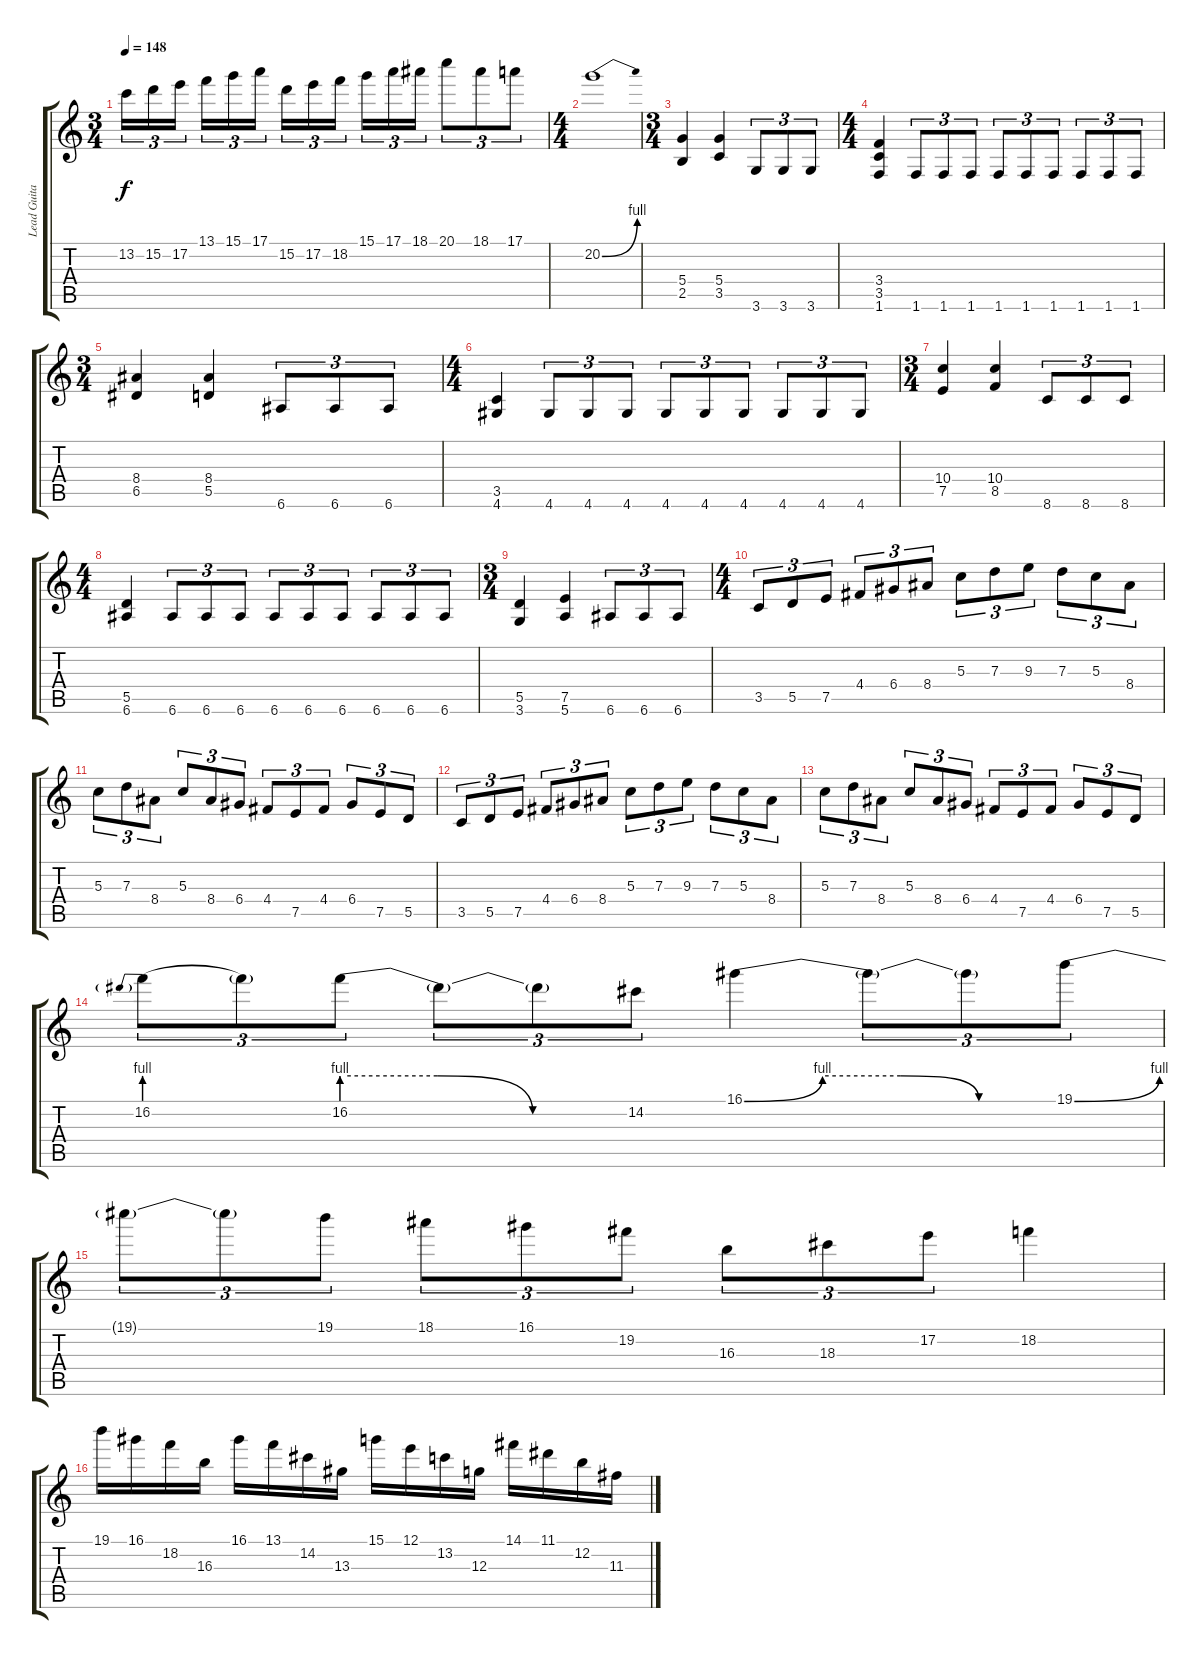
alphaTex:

\track ("Lead Guitar" "Lead Guita") {instrument distortionguitar}
\staff {score tabs}
\tuning (E4 B3 G3 D3 A2 E2) {hide}
\ts (3 4)
\tempo 148
\clef g2
\ks c
13.2.16{tu (3 2) dy f} 15.2.16{tu (3 2)} 17.2.16{tu (3 2)} 13.1.16{tu (3 2)} 15.1.16{tu (3 2)} 17.1.16{tu (3 2)} 15.2.16{tu (3 2)} 17.2.16{tu (3 2)} 18.2.16{tu (3 2)} 15.1.16{tu (3 2)} 17.1.16{tu (3 2)} 18.1.16{tu (3 2)} 20.1.8{tu (3 2)} 18.1.8{tu (3 2)} 17.1.8{tu (3 2)} |
\ts (4 4)
20.2{be (bend 0 0 60 4)}.1 |
\ts (3 4)
(5.4 2.5).4 (5.4 3.5).4 3.6.8{tu (3 2)} 3.6.8{tu (3 2)} 3.6.8{tu (3 2)} |
\ts (4 4)
(3.4 3.5 1.6).4 1.6.8{tu (3 2)} 1.6.8{tu (3 2)} 1.6.8{tu (3 2)} 1.6.8{tu (3 2)} 1.6.8{tu (3 2)} 1.6.8{tu (3 2)} 1.6.8{tu (3 2)} 1.6.8{tu (3 2)} 1.6.8{tu (3 2)} |
\ts (3 4)
(8.4 6.5).4 (8.4 5.5).4 6.6.8{tu (3 2)} 6.6.8{tu (3 2)} 6.6.8{tu (3 2)} |
\ts (4 4)
(3.5 4.6).4 4.6.8{tu (3 2)} 4.6.8{tu (3 2)} 4.6.8{tu (3 2)} 4.6.8{tu (3 2)} 4.6.8{tu (3 2)} 4.6.8{tu (3 2)} 4.6.8{tu (3 2)} 4.6.8{tu (3 2)} 4.6.8{tu (3 2)} |
\ts (3 4)
(10.4 7.5).4 (10.4 8.5).4 8.6.8{tu (3 2)} 8.6.8{tu (3 2)} 8.6.8{tu (3 2)} |
\ts (4 4)
(5.5 6.6).4 6.6.8{tu (3 2)} 6.6.8{tu (3 2)} 6.6.8{tu (3 2)} 6.6.8{tu (3 2)} 6.6.8{tu (3 2)} 6.6.8{tu (3 2)} 6.6.8{tu (3 2)} 6.6.8{tu (3 2)} 6.6.8{tu (3 2)} |
\ts (3 4)
(5.5 3.6).4 (7.5 5.6).4 6.6.8{tu (3 2)} 6.6.8{tu (3 2)} 6.6.8{tu (3 2)} |
\ts (4 4)
3.5.8{tu (3 2)} 5.5.8{tu (3 2)} 7.5.8{tu (3 2)} 4.4.8{tu (3 2)} 6.4.8{tu (3 2)} 8.4.8{tu (3 2)} 5.3.8{tu (3 2)} 7.3.8{tu (3 2)} 9.3.8{tu (3 2)} 7.3.8{tu (3 2)} 5.3.8{tu (3 2)} 8.4.8{tu (3 2)} |
5.3.8{tu (3 2)} 7.3.8{tu (3 2)} 8.4.8{tu (3 2)} 5.3.8{tu (3 2)} 8.4.8{tu (3 2)} 6.4.8{tu (3 2)} 4.4.8{tu (3 2)} 7.5.8{tu (3 2)} 4.4.8{tu (3 2)} 6.4.8{tu (3 2)} 7.5.8{tu (3 2)} 5.5.8{tu (3 2)} |
3.5.8{tu (3 2)} 5.5.8{tu (3 2)} 7.5.8{tu (3 2)} 4.4.8{tu (3 2)} 6.4.8{tu (3 2)} 8.4.8{tu (3 2)} 5.3.8{tu (3 2)} 7.3.8{tu (3 2)} 9.3.8{tu (3 2)} 7.3.8{tu (3 2)} 5.3.8{tu (3 2)} 8.4.8{tu (3 2)} |
5.3.8{tu (3 2)} 7.3.8{tu (3 2)} 8.4.8{tu (3 2)} 5.3.8{tu (3 2)} 8.4.8{tu (3 2)} 6.4.8{tu (3 2)} 4.4.8{tu (3 2)} 7.5.8{tu (3 2)} 4.4.8{tu (3 2)} 6.4.8{tu (3 2)} 7.5.8{tu (3 2)} 5.5.8{tu (3 2)} |
16.2{be (prebend 0 4 60 4)}.8{tu (3 2)} 16.2{t}.8{tu (3 2)} 16.2{be (custom 0 4 20 4 40 0 60 0)}.8{tu (3 2)} 16.2{t}.8{tu (3 2)} 16.2{t}.8{tu (3 2)} 14.2.8{tu (3 2)} 16.1{be (custom 0 0 15 4 30 4 45 0 60 0)}.4 16.1{t}.8{tu (3 2)} 16.1{t}.8{tu (3 2)} 19.1{be (bend 0 0 60 4)}.8{tu (3 2)} |
19.1{t}.8{tu (3 2)} 19.1{t}.8{tu (3 2)} 19.1.8{tu (3 2)} 18.1.8{tu (3 2)} 16.1.8{tu (3 2)} 19.2.8{tu (3 2)} 16.3.8{tu (3 2)} 18.3.8{tu (3 2)} 17.2.8{tu (3 2)} 18.2.4 |
19.1.16 16.1.16 18.2.16 16.3.16 16.1.16 13.1.16 14.2.16 13.3.16 15.1.16 12.1.16 13.2.16 12.3.16 14.1.16 11.1.16 12.2.16 11.3.16
